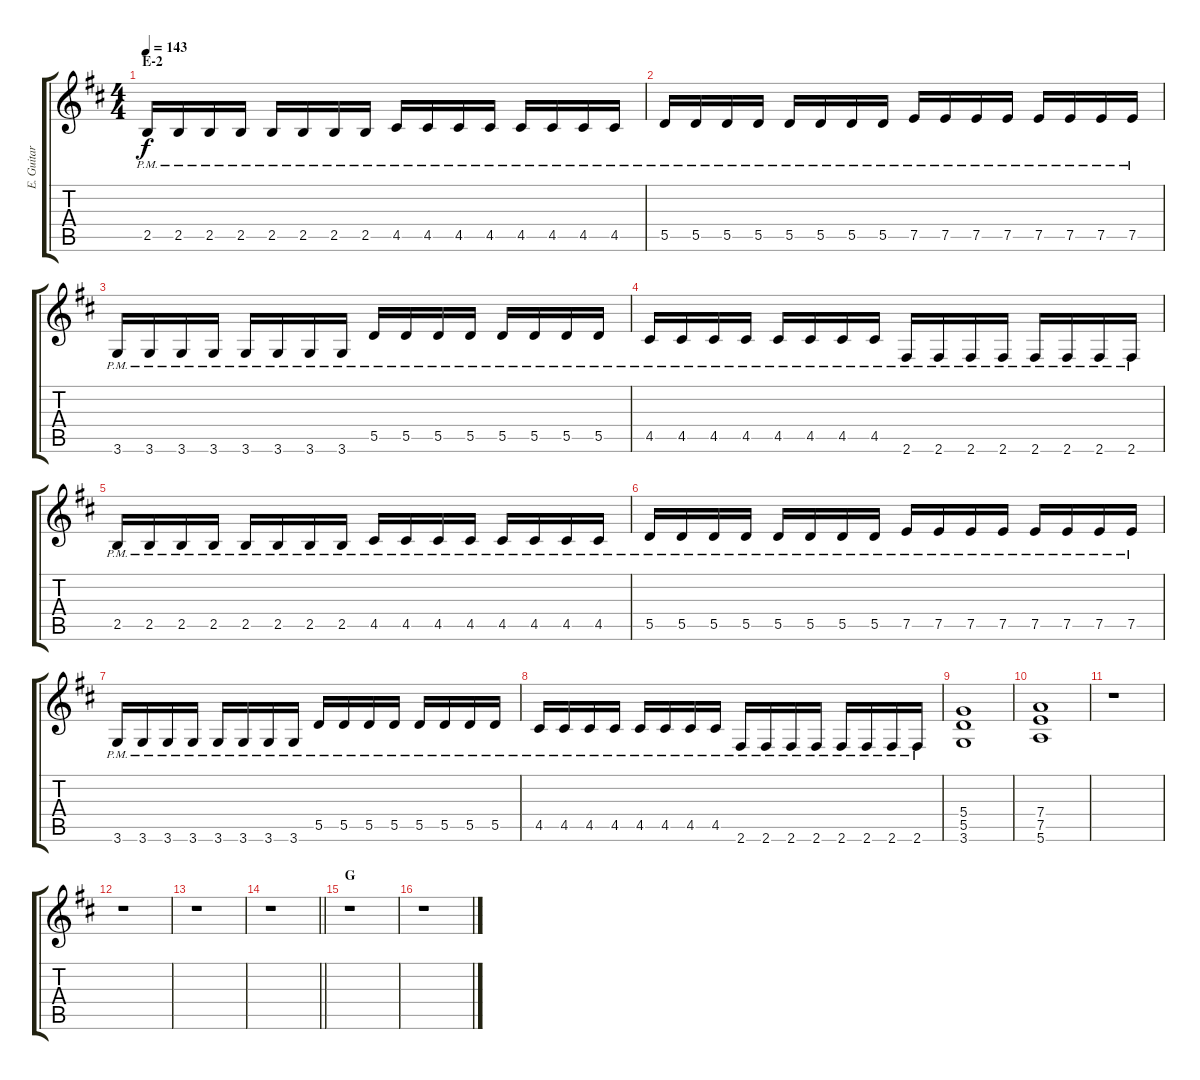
\track ("E. Guitar II" "E. Guitar ") {instrument overdrivenguitar}
\staff {score tabs}
\tuning (E4 B3 G3 D3 A2 E2) {hide}
\ts (4 4)
\section ("" "E-2")
\tempo 143
\clef g2
\ks d
2.5{pm}.16{dy f} 2.5{pm}.16 2.5{pm}.16 2.5{pm}.16 2.5{pm}.16 2.5{pm}.16 2.5{pm}.16 2.5{pm}.16 4.5{pm}.16 4.5{pm}.16 4.5{pm}.16 4.5{pm}.16 4.5{pm}.16 4.5{pm}.16 4.5{pm}.16 4.5{pm}.16 |
5.5{pm}.16 5.5{pm}.16 5.5{pm}.16 5.5{pm}.16 5.5{pm}.16 5.5{pm}.16 5.5{pm}.16 5.5{pm}.16 7.5{pm}.16 7.5{pm}.16 7.5{pm}.16 7.5{pm}.16 7.5{pm}.16 7.5{pm}.16 7.5{pm}.16 7.5{pm}.16 |
3.6{pm}.16 3.6{pm}.16 3.6{pm}.16 3.6{pm}.16 3.6{pm}.16 3.6{pm}.16 3.6{pm}.16 3.6{pm}.16 5.5{pm}.16 5.5{pm}.16 5.5{pm}.16 5.5{pm}.16 5.5{pm}.16 5.5{pm}.16 5.5{pm}.16 5.5{pm}.16 |
4.5{pm}.16 4.5{pm}.16 4.5{pm}.16 4.5{pm}.16 4.5{pm}.16 4.5{pm}.16 4.5{pm}.16 4.5{pm}.16 2.6{pm}.16 2.6{pm}.16 2.6{pm}.16 2.6{pm}.16 2.6{pm}.16 2.6{pm}.16 2.6{pm}.16 2.6{pm}.16 |
2.5{pm}.16 2.5{pm}.16 2.5{pm}.16 2.5{pm}.16 2.5{pm}.16 2.5{pm}.16 2.5{pm}.16 2.5{pm}.16 4.5{pm}.16 4.5{pm}.16 4.5{pm}.16 4.5{pm}.16 4.5{pm}.16 4.5{pm}.16 4.5{pm}.16 4.5{pm}.16 |
5.5{pm}.16 5.5{pm}.16 5.5{pm}.16 5.5{pm}.16 5.5{pm}.16 5.5{pm}.16 5.5{pm}.16 5.5{pm}.16 7.5{pm}.16 7.5{pm}.16 7.5{pm}.16 7.5{pm}.16 7.5{pm}.16 7.5{pm}.16 7.5{pm}.16 7.5{pm}.16 |
3.6{pm}.16 3.6{pm}.16 3.6{pm}.16 3.6{pm}.16 3.6{pm}.16 3.6{pm}.16 3.6{pm}.16 3.6{pm}.16 5.5{pm}.16 5.5{pm}.16 5.5{pm}.16 5.5{pm}.16 5.5{pm}.16 5.5{pm}.16 5.5{pm}.16 5.5{pm}.16 |
4.5{pm}.16 4.5{pm}.16 4.5{pm}.16 4.5{pm}.16 4.5{pm}.16 4.5{pm}.16 4.5{pm}.16 4.5{pm}.16 2.6{pm}.16 2.6{pm}.16 2.6{pm}.16 2.6{pm}.16 2.6{pm}.16 2.6{pm}.16 2.6{pm}.16 2.6{pm}.16 |
(5.4 5.5 3.6).1 |
(7.4 7.5 5.6).1 |
r.1 |
r.1 |
r.1 |
\barLineRight lightlight
r.1 |
\section ("" "G")
r.1 |
r.1
